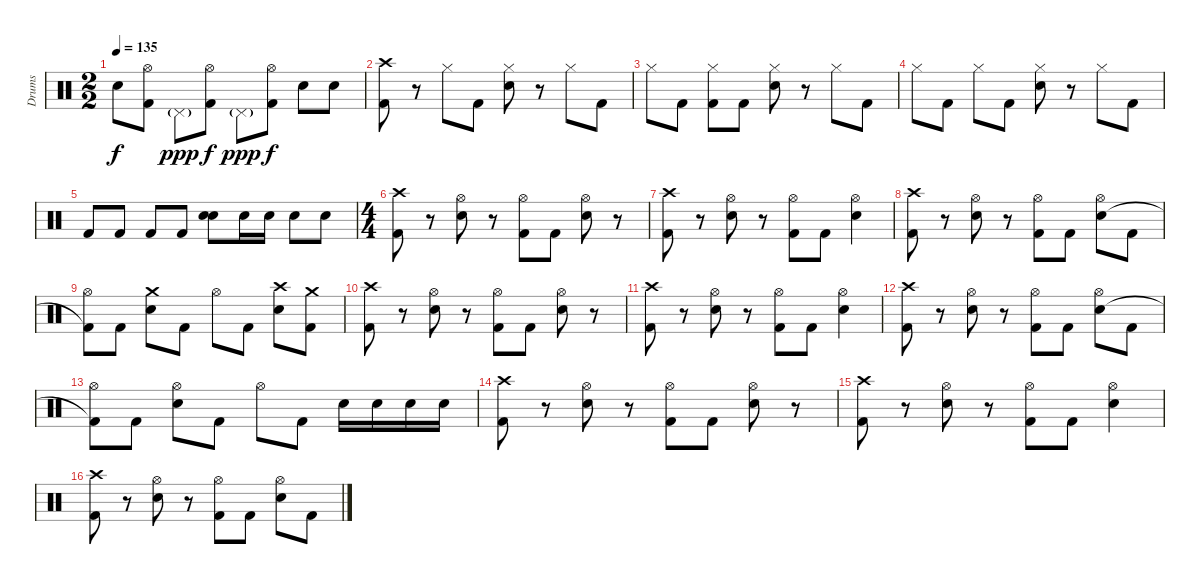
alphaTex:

\track ("Drums" "Drums") {instrument percussion}
\staff {score}
\articulation defaults
\ts (2 2)
\tempo 135
\clef neutral
\ks c "Snare (hit) 2".8{dy f}
("Hi-Hat (open)" "Kick (hit) 2").8 "Pedal Hi-Hat (hit)"{g}.8{dy ppp} ("Hi-Hat (open)" "Kick (hit) 2").8{dy f} "Pedal Hi-Hat (hit)"{g}.8{dy ppp} ("Hi-Hat (open)" "Kick (hit) 2").8{dy f} "Snare (hit) 2".8 "Snare (hit) 2".8 |
("Crash high (hit)" "Kick (hit) 2").8 r.8 "Hi-Hat (closed)".8 "Kick (hit) 2".8 ("Hi-Hat (closed)" "Snare (hit) 2").8 r.8 "Hi-Hat (closed)".8 "Kick (hit) 2".8 |
"Hi-Hat (closed)".8 "Kick (hit) 2".8 ("Hi-Hat (closed)" "Kick (hit) 2").8 "Kick (hit) 2".8 ("Hi-Hat (closed)" "Snare (hit) 2").8 r.8 "Hi-Hat (closed)".8 "Kick (hit) 2".8 |
"Hi-Hat (closed)".8 "Kick (hit) 2".8 "Hi-Hat (closed)".8 "Kick (hit) 2".8 ("Hi-Hat (closed)" "Snare (hit) 2").8 r.8 "Hi-Hat (closed)".8 "Kick (hit) 2".8 |
"Kick (hit) 2".8 "Kick (hit) 2".8 "Kick (hit) 2".8 "Kick (hit) 2".8 ("Snare (hit) 2" "Snare (hit) 2").8{bd 480} "Snare (hit) 2".16 "Snare (hit) 2".16 "Snare (hit) 2".8 "Snare (hit) 2".8 |
\ts (4 4)
("Crash high (hit)" "Kick (hit) 2").8 r.8 ("Hi-Hat (open)" "Snare (hit) 2").8 r.8 ("Hi-Hat (open)" "Kick (hit) 2").8 "Kick (hit) 2".8 ("Hi-Hat (open)" "Snare (hit) 2").8 r.8 |
("Crash high (hit)" "Kick (hit) 2").8 r.8 ("Hi-Hat (open)" "Snare (hit) 2").8 r.8 ("Hi-Hat (open)" "Kick (hit) 2").8 "Kick (hit) 2".8 ("Hi-Hat (open)" "Snare (hit) 2").4 |
("Crash high (hit)" "Kick (hit) 2").8 r.8 ("Hi-Hat (open)" "Snare (hit) 2").8 r.8 ("Hi-Hat (open)" "Kick (hit) 2").8 "Kick (hit) 2".8 ("Hi-Hat (open)" "Snare (hit) 2").8 "Kick (hit) 2".8 |
("Hi-Hat (open)" "Kick (hit) 2"{t}).8 "Kick (hit) 2".8 ("Crash medium (hit)" "Snare (hit) 2").8 "Kick (hit) 2".8 "Hi-Hat (open)".8 "Kick (hit) 2".8 ("Crash high (hit)" "Snare (hit) 2").8 ("Crash medium (hit)" "Kick (hit) 2").8 |
("Crash high (hit)" "Kick (hit) 2").8 r.8 ("Hi-Hat (open)" "Snare (hit) 2").8 r.8 ("Hi-Hat (open)" "Kick (hit) 2").8 "Kick (hit) 2".8 ("Hi-Hat (open)" "Snare (hit) 2").8 r.8 |
("Crash high (hit)" "Kick (hit) 2").8 r.8 ("Hi-Hat (open)" "Snare (hit) 2").8 r.8 ("Hi-Hat (open)" "Kick (hit) 2").8 "Kick (hit) 2".8 ("Hi-Hat (open)" "Snare (hit) 2").4 |
("Crash high (hit)" "Kick (hit) 2").8 r.8 ("Hi-Hat (open)" "Snare (hit) 2").8 r.8 ("Hi-Hat (open)" "Kick (hit) 2").8 "Kick (hit) 2".8 ("Hi-Hat (open)" "Snare (hit) 2").8 "Kick (hit) 2".8 |
("Hi-Hat (open)" "Kick (hit) 2"{t}).8 "Kick (hit) 2".8 ("Hi-Hat (open)" "Snare (hit) 2").8 "Kick (hit) 2".8 "Hi-Hat (open)".8 "Kick (hit) 2".8 "Snare (hit) 2".16 "Snare (hit) 2".16 "Snare (hit) 2".16 "Snare (hit) 2".16 |
("Crash high (hit)" "Kick (hit) 2").8 r.8 ("Hi-Hat (open)" "Snare (hit) 2").8 r.8 ("Hi-Hat (open)" "Kick (hit) 2").8 "Kick (hit) 2".8 ("Hi-Hat (open)" "Snare (hit) 2").8 r.8 |
("Crash high (hit)" "Kick (hit) 2").8 r.8 ("Hi-Hat (open)" "Snare (hit) 2").8 r.8 ("Hi-Hat (open)" "Kick (hit) 2").8 "Kick (hit) 2".8 ("Hi-Hat (open)" "Snare (hit) 2").4 |
("Crash high (hit)" "Kick (hit) 2").8 r.8 ("Hi-Hat (open)" "Snare (hit) 2").8 r.8 ("Hi-Hat (open)" "Kick (hit) 2").8 "Kick (hit) 2".8 ("Hi-Hat (open)" "Snare (hit) 2").8 "Kick (hit) 2".8
